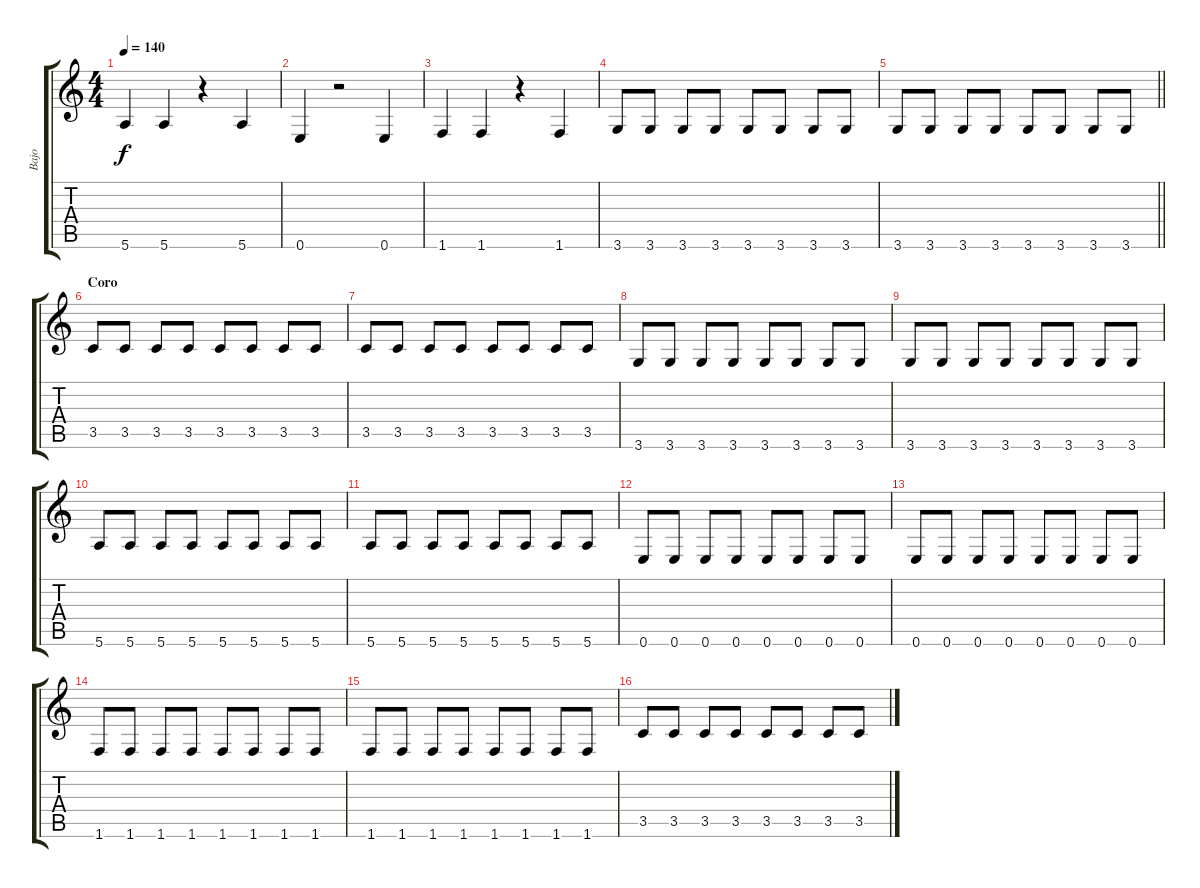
\track ("Bajo" "Bajo") {instrument acousticbass}
\staff {score tabs}
\tuning (E4 B3 G3 D3 A2 E2) {hide}
\ts (4 4)
\tempo 140
\clef g2
\ks c
5.6.4{dy f} 5.6.4 r.4 5.6.4 |
0.6.4 r.2 0.6.4 |
1.6.4 1.6.4 r.4 1.6.4 |
3.6.8 3.6.8 3.6.8 3.6.8 3.6.8 3.6.8 3.6.8 3.6.8 |
\barLineRight lightlight
3.6.8 3.6.8 3.6.8 3.6.8 3.6.8 3.6.8 3.6.8 3.6.8 |
\section ("" "Coro")
3.5.8 3.5.8 3.5.8 3.5.8 3.5.8 3.5.8 3.5.8 3.5.8 |
3.5.8 3.5.8 3.5.8 3.5.8 3.5.8 3.5.8 3.5.8 3.5.8 |
3.6.8 3.6.8 3.6.8 3.6.8 3.6.8 3.6.8 3.6.8 3.6.8 |
3.6.8 3.6.8 3.6.8 3.6.8 3.6.8 3.6.8 3.6.8 3.6.8 |
5.6.8 5.6.8 5.6.8 5.6.8 5.6.8 5.6.8 5.6.8 5.6.8 |
5.6.8 5.6.8 5.6.8 5.6.8 5.6.8 5.6.8 5.6.8 5.6.8 |
0.6.8 0.6.8 0.6.8 0.6.8 0.6.8 0.6.8 0.6.8 0.6.8 |
0.6.8 0.6.8 0.6.8 0.6.8 0.6.8 0.6.8 0.6.8 0.6.8 |
1.6.8 1.6.8 1.6.8 1.6.8 1.6.8 1.6.8 1.6.8 1.6.8 |
1.6.8 1.6.8 1.6.8 1.6.8 1.6.8 1.6.8 1.6.8 1.6.8 |
3.5.8 3.5.8 3.5.8 3.5.8 3.5.8 3.5.8 3.5.8 3.5.8
